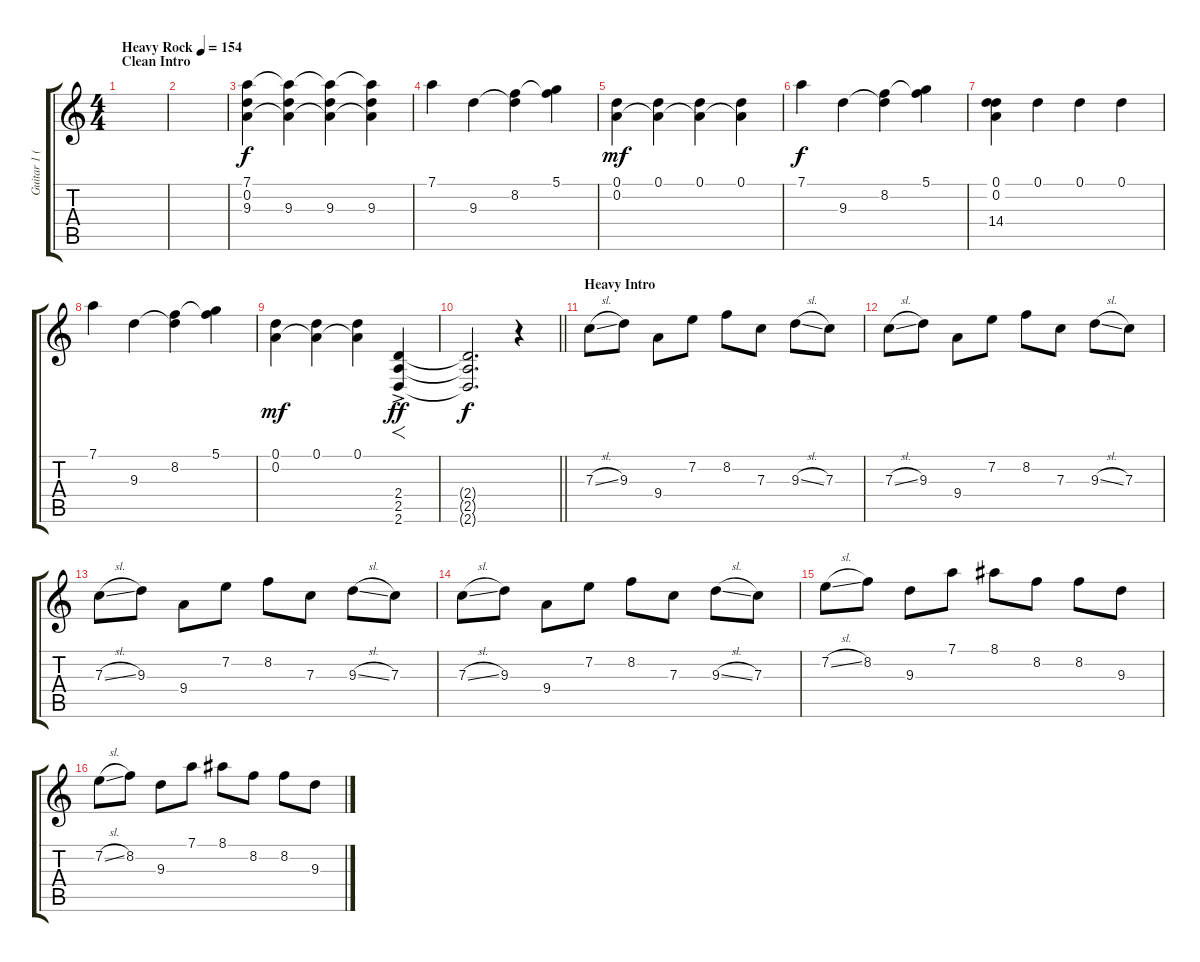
\track ("Guitar 1 (Dan Jacobs)" "Guitar 1 (") {instrument distortionguitar}
\staff {score tabs}
\tuning (D4 A3 F3 C3 G2 C2) {hide}
\ts (4 4)
\section ("" "Clean Intro")
\tempo (154 "Heavy Rock")
\clef g2
\ks c
|
|
(7.1 0.2 9.3).4{volume 9 instrument acousticguitarsteel} (7.1{t} 0.2{t} 9.3).4 (7.1{t} 0.2{t} 9.3).4 (7.1{t} 0.2{t} 9.3).4 |
7.1.4 9.3.4 (8.2 9.3{t}).4 (5.1 8.2{t}).4 |
(0.1 0.2).4{dy mf} (0.1 0.2{t}).4 (0.1 0.2{t}).4 (0.1 0.2{t}).4 |
7.1.4{dy f} 9.3.4 (8.2 9.3{t}).4 (5.1 8.2{t}).4 |
(0.1 0.2 14.4).4 0.1.4 0.1.4 0.1.4 |
7.1.4 9.3.4 (8.2 9.3{t}).4 (5.1 8.2{t}).4 |
(0.1 0.2).4{dy mf} (0.1 0.2{t}).4 (0.1 0.2{t}).4 (2.4{ac} 2.5{ac} 2.6{ac}).4{f dy ff volume 12 instrument distortionguitar} |
\barLineRight lightlight
(2.4{t} 2.5{t} 2.6{t}).2{d dy f} r.4 |
\section ("" "Heavy Intro")
7.3{sl}.8{volume 10 instrument distortionguitar} 9.3.8 9.4.8 7.2.8 8.2.8 7.3.8 9.3{sl}.8 7.3.8 |
7.3{sl}.8 9.3.8 9.4.8 7.2.8 8.2.8 7.3.8 9.3{sl}.8 7.3.8 |
7.3{sl}.8 9.3.8 9.4.8 7.2.8 8.2.8 7.3.8 9.3{sl}.8 7.3.8 |
7.3{sl}.8 9.3.8 9.4.8 7.2.8 8.2.8 7.3.8 9.3{sl}.8 7.3.8 |
7.2{sl}.8 8.2.8 9.3.8 7.1.8 8.1.8 8.2.8 8.2.8 9.3.8 |
7.2{sl}.8 8.2.8 9.3.8 7.1.8 8.1.8 8.2.8 8.2.8 9.3.8
